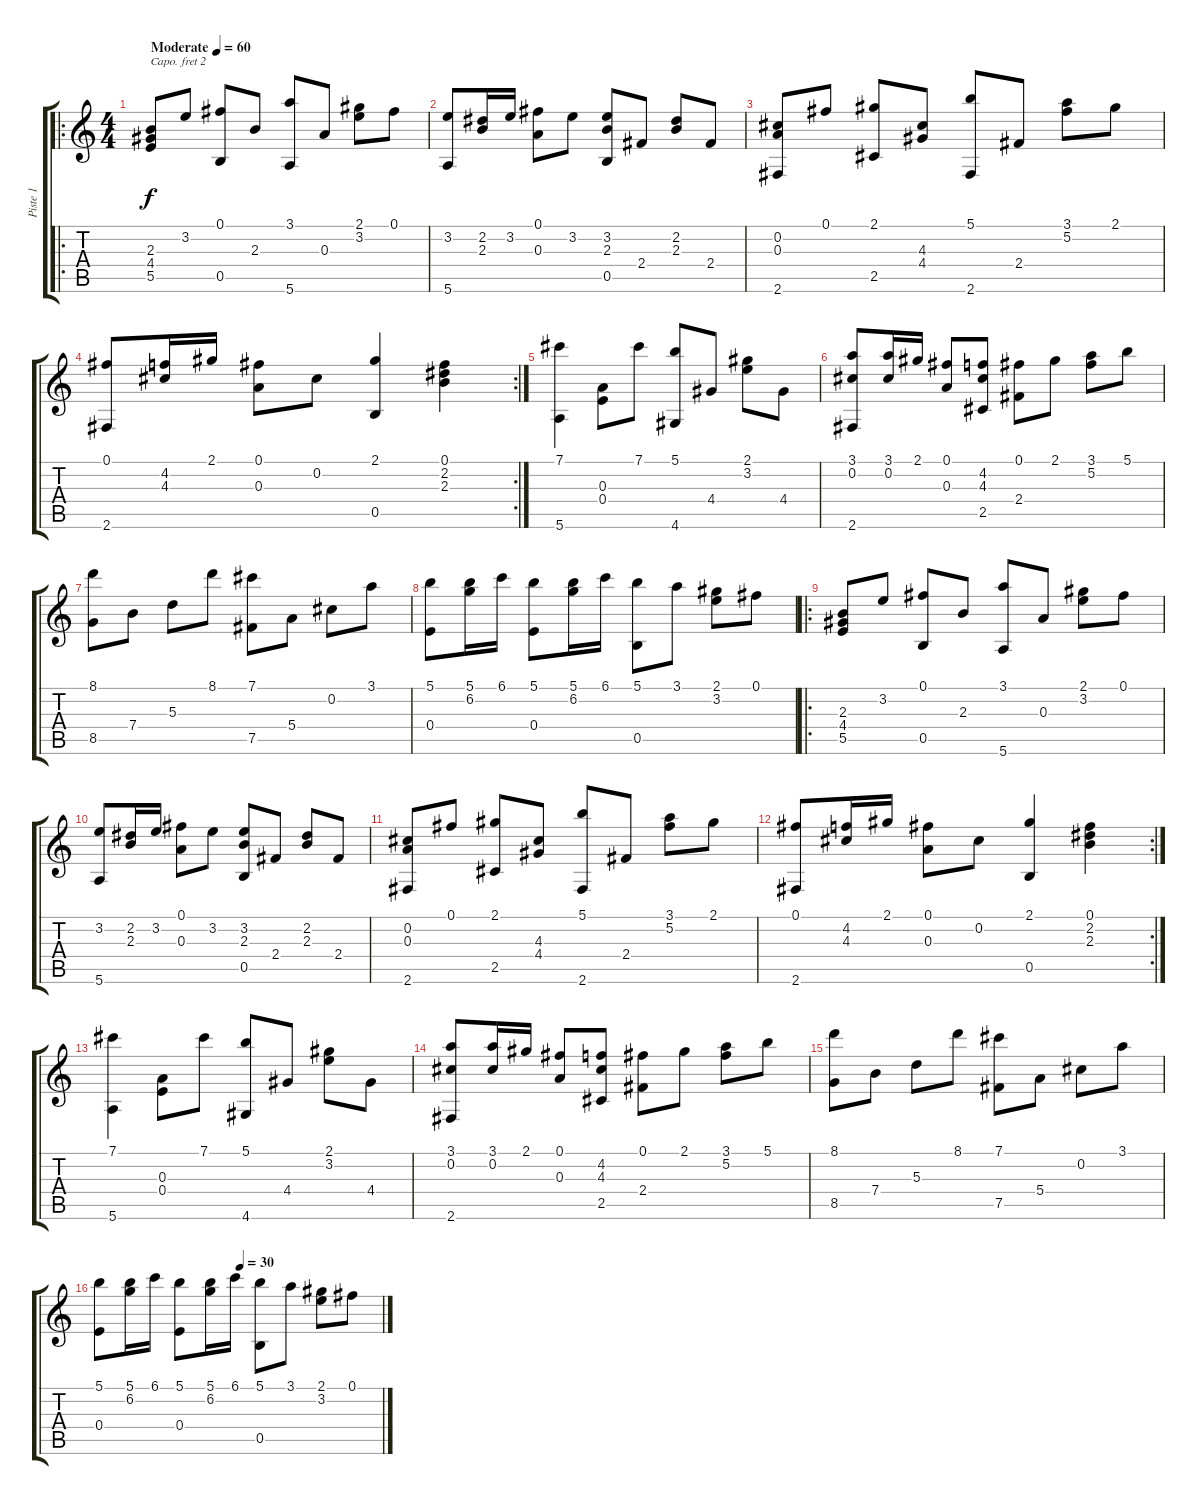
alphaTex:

\track ("Piste 1" "Piste 1") {instrument acousticguitarnylon}
\staff {score tabs}
\capo 2
\tuning (E4 B3 G3 D3 A2 D2) {hide}
\ro
\ts (4 4)
\tempo (60 "Moderate")
\clef g2
\ks c
(2.3 4.4 5.5).8{dy f instrument acousticguitarnylon} 3.2.8 (0.1 0.5).8 2.3.8 (3.1 5.6).8 0.3.8 (2.1 3.2).8 0.1.8 |
(3.2 5.6).8 (2.2 2.3).16 3.2.16 (0.1 0.3).8 3.2.8 (3.2 2.3 0.5).8 2.4.8 (2.2 2.3).8 2.4.8 |
(0.2 0.3 2.6).8 0.1.8 (2.1 2.5).8 (4.3 4.4).8 (5.1 2.6).8 2.4.8 (3.1 5.2).8 2.1.8 |
\rc 2
(0.1 2.6).8 (4.2 4.3).16 2.1.16 (0.1 0.3).8 0.2.8 (2.1 0.5).4 (0.1 2.2 2.3).4 |
(7.1 5.6).4 (0.3 0.4).8 7.1.8 (5.1 4.6).8 4.4.8 (2.1 3.2).8 4.4.8 |
(3.1 0.2 2.6).8 (3.1 0.2).16 2.1.16 (0.1 0.3).8 (4.2 4.3 2.5).8 (0.1 2.4).8 2.1.8 (3.1 5.2).8 5.1.8 |
(8.1 8.5).8 7.4.8 5.3.8 8.1.8 (7.1 7.5).8 5.4.8 0.2.8 3.1.8 |
(5.1 0.4).8 (5.1 6.2).16 6.1.16 (5.1 0.4).8 (5.1 6.2).16 6.1.16 (5.1 0.5).8 3.1.8 (2.1 3.2).8 0.1.8 |
\ro
(2.3 4.4 5.5).8 3.2.8 (0.1 0.5).8 2.3.8 (3.1 5.6).8 0.3.8 (2.1 3.2).8 0.1.8 |
(3.2 5.6).8 (2.2 2.3).16 3.2.16 (0.1 0.3).8 3.2.8 (3.2 2.3 0.5).8 2.4.8 (2.2 2.3).8 2.4.8 |
(0.2 0.3 2.6).8 0.1.8 (2.1 2.5).8 (4.3 4.4).8 (5.1 2.6).8 2.4.8 (3.1 5.2).8 2.1.8 |
\rc 2
(0.1 2.6).8 (4.2 4.3).16 2.1.16 (0.1 0.3).8 0.2.8 (2.1 0.5).4 (0.1 2.2 2.3).4 |
(7.1 5.6).4 (0.3 0.4).8 7.1.8 (5.1 4.6).8 4.4.8 (2.1 3.2).8 4.4.8 |
(3.1 0.2 2.6).8 (3.1 0.2).16 2.1.16 (0.1 0.3).8 (4.2 4.3 2.5).8 (0.1 2.4).8 2.1.8 (3.1 5.2).8 5.1.8 |
(8.1 8.5).8 7.4.8 5.3.8 8.1.8 (7.1 7.5).8 5.4.8 0.2.8 3.1.8 |
\tempo (30 0.5)
(5.1 0.4).8 (5.1 6.2).16 6.1.16 (5.1 0.4).8 (5.1 6.2).16 6.1.16 (5.1 0.5).8 3.1.8 (2.1 3.2).8 0.1.8
